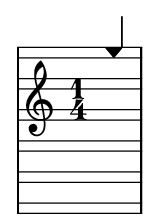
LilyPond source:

\version "2.14.0"

\header {
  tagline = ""
}

\paper {
  #(set-paper-size "a10")
}

%Customizing note head stencils based on pitch
%Defining stencils

upTriangle =
#(ly:make-stencil 
	(list 'embedded-ps
    "gsave
      currentpoint translate
      newpath
      -.1875 -.5 moveto
      .65625 .5 lineto
      1.5 -.5 lineto
      closepath
      fill
      grestore" )
    (cons -.1875 1.5)
    (cons -.5 .5)
)

downTriangle =
#(ly:make-stencil 
	(list 'embedded-ps
    "gsave
      currentpoint translate

      newpath
      .08 .34 moveto
      .65625 -.4 lineto
      1.2325 .34 lineto
      closepath
      0.12 setlinewidth
      stroke      

      newpath
      -.0775 .43 moveto
      .65625 -.43 lineto
      1.39 .43 lineto
      closepath
      0.1 setlinewidth
      stroke      
	  
	  newpath
      -.1675 .48 moveto
      .65625 -.48 lineto
      1.48 .48 lineto
      closepath
      0.04 setlinewidth
      stroke

      grestore" )
    (cons -.1875 1.5)
    (cons -.5 .5)
)

upTriLgr = 
#(ly:make-stencil 
	(list 'embedded-ps
    "gsave
      currentpoint translate
      newpath
      -.1875 -.5 moveto
      .65625 .5 lineto
      1.5 -.5 lineto
      closepath
      fill
	  newpath
	  -.5 0 moveto
	  1.8 0 lineto
      closepath
      .19 setlinewidth
      stroke  
      grestore" )
    (cons -.1875 1.5)
    (cons -.5 .5)
)

downTriLgr =
#(ly:make-stencil 
	(list 'embedded-ps
    "gsave
      currentpoint translate
      newpath
      .08 .34 moveto
      .65625 -.4 lineto
      1.2325 .34 lineto
      closepath
      0.12 setlinewidth
      stroke      
      newpath
      -.0775 .43 moveto
      .65625 -.43 lineto
      1.39 .43 lineto
      closepath
      0.1 setlinewidth
      stroke      
	  newpath
      -.1675 .48 moveto
      .65625 -.48 lineto
      1.48 .48 lineto
      closepath
      0.04 setlinewidth
      stroke
	  newpath
	  -.5 0 moveto
	  1.8 0 lineto
      closepath
      .19 setlinewidth
      stroke  
      grestore" )
    (cons -.1875 1.5)
    (cons -.5 .5)
)

%Based on the pitch's semitone, which note head
#(define (semitone-to-stencil semitone)
         (let ((s (modulo semitone 12)))
         	(case s
		((11) upTriLgr)
		((0) downTriLgr)
		(else (if (= (remainder semitone 2) 0) downTriangle upTriangle))
	))
)

%Get the pitch from the grob, convert to semitone, and send it on
#(define (stencil-notehead grob)
   (semitone-to-stencil 
	 (ly:pitch-semitones (ly:event-property (event-cause grob) 'pitch))))


%Begin stem attachment adjustment code
%Assign stem attachment values to variables

upTriUpStem 	= #'(1 . -1)
upTridownStem 	= #'(1 . .9)
downTriUpStem	= #'(1 . .9)
downTriDownStem	= #'(1 . -1)

%Based on the pitch, is the stem up or down, 
%Then based on pitch is the note head an up or down triangle

#(define (pitch-to-stem pitch stemdir)
	(if (= (modulo (ly:pitch-semitones pitch) 2) 1) 
		(if (= UP stemdir) upTriUpStem upTridownStem)		
		(if (= DOWN stemdir) downTriDownStem downTriUpStem)
	)
)

%Get the stem from notehead grob
#(define (notehead-get-notecolumn nhgrob)
   (ly:grob-parent nhgrob X))

#(define (notehead-get-stem nhgrob)
   (let ((notecolumn (notehead-get-notecolumn nhgrob)))
     (ly:grob-object notecolumn 'stem)))

%Get the pitch and stem direction from the grob and send it on
#(define (stem-adjuster nhgrob)
	(pitch-to-stem
	    (ly:event-property (event-cause nhgrob) 'pitch) 
		(ly:grob-property (notehead-get-stem nhgrob) 'direction) ))

%Begin double-stem for half note code
#(define (doubleStemmer grob)
   (if (= 1 (ly:grob-property grob 'duration-log))

		(ly:stencil-combine-at-edge
              (ly:stem::print grob)
              X
              (- (ly:grob-property grob 'direction))
              (ly:stem::print grob)
              -.42 0) ;; note: use .15 for other side

		(ly:stem::print grob)
	)
)

%End customization scripts


upTriangleEmpty =
#(ly:make-stencil 
	(list 'embedded-ps
    "gsave
      currentpoint translate
      newpath
      -.1875 -.5 moveto
      .65625 .5 lineto
      1.5 -.5 lineto
      closepath
      0.19 setlinewidth
      stroke
      grestore" )
    (cons -.1875 1.5)
    (cons -.5 .5)
)

upTriangleFull =
#(ly:make-stencil 
	(list 'embedded-ps
    "gsave
      currentpoint translate
      newpath
      -.1875 -.5 moveto
      .65625 .5 lineto
      1.5 -.5 lineto
      closepath
      fill
      grestore" )
    (cons -.1875 1.5)
    (cons -.5 .5)
)

downTriangleEmpty =
#(ly:make-stencil 
	(list 'embedded-ps
    "gsave
      currentpoint translate

      newpath
      .08 .34 moveto
      .65625 -.4 lineto
      1.2325 .34 lineto
      closepath
      0.12 setlinewidth
      stroke      

      newpath
      -.0775 .43 moveto
      .65625 -.43 lineto
      1.39 .43 lineto
      closepath
      0.1 setlinewidth
      stroke      
	  
	  newpath
      -.1675 .48 moveto
      .65625 -.48 lineto
      1.48 .48 lineto
      closepath
      0.04 setlinewidth
      stroke

      grestore" )
    (cons -.1875 1.5)
    (cons -.5 .5)
)

downTriangleFull =
#(ly:make-stencil 
	(list 'embedded-ps
    "gsave
      currentpoint translate

      newpath
      .08 .34 moveto
      .65625 -.4 lineto
      1.2325 .34 lineto
      closepath
      0.12 setlinewidth
      stroke      

      newpath
      -.0775 .43 moveto
      .65625 -.43 lineto
      1.39 .43 lineto
      closepath
      0.1 setlinewidth
      stroke      
	  
	  newpath
      -.1675 .48 moveto
      .65625 -.48 lineto
      1.48 .48 lineto
      closepath
      fill

      grestore" )
    (cons -.1875 1.5)
    (cons -.5 .5)
)

upTriLgr = 
#(ly:make-stencil 
	(list 'embedded-ps
    "gsave
      currentpoint translate
      newpath
      -.1875 -.5 moveto
      .65625 .5 lineto
      1.5 -.5 lineto
      closepath
      0.19 setlinewidth
      stroke
	  newpath
	  -.5 0 moveto
	  1.8 0 lineto
      closepath
      .19 setlinewidth
      stroke  
      grestore" )
    (cons -.1875 1.5)
    (cons -.5 .5)
)

downTriLgr =
#(ly:make-stencil 
	(list 'embedded-ps
    "gsave
      currentpoint translate
      newpath
      .08 .34 moveto
      .65625 -.4 lineto
      1.2325 .34 lineto
      closepath
      0.12 setlinewidth
      stroke      
      newpath
      -.0775 .43 moveto
      .65625 -.43 lineto
      1.39 .43 lineto
      closepath
      0.1 setlinewidth
      stroke      
	  newpath
      -.1675 .48 moveto
      .65625 -.48 lineto
      1.48 .48 lineto
      closepath
      0.04 setlinewidth
      stroke
	  newpath
	  -.5 0 moveto
	  1.8 0 lineto
      closepath
      .19 setlinewidth
      stroke  
      grestore" )
    (cons -.1875 1.5)
    (cons -.5 .5)
)

%Based on the pitch's semitone, which note head
#(define (semitone-to-stencil semitone)
         (let ((s (modulo semitone 12)))
         	(case s
		((11) upTriLgr)
		((0) downTriLgr)
                ((2 4) downTriangleEmpty)
                ((5 7 9) upTriangleEmpty)
                ((1 3) upTriangleFull)
                ((6 8 10) downTriangleFull)
	))
)

%Get the pitch from the grob, convert to semitone, and send it on
#(define (stencil-notehead grob)
   (semitone-to-stencil 
	 (ly:pitch-semitones (ly:event-property (event-cause grob) 'pitch))))


%Begin stem attachment adjustment code
%Assign stem attachment values to variables

upTriUpStem 	= #'(1 . -1)
upTridownStem 	= #'(1 . .9)
downTriUpStem	= #'(1 . .9)
downTriDownStem	= #'(1 . -1)

%Based on the pitch, is the stem up or down, 
%Then based on pitch is the note head an up or down triangle

#(define (pitch-to-stem pitch stemdir)
	(if (= (modulo (ly:pitch-semitones pitch) 2) 1) 
		(if (= UP stemdir) upTriUpStem upTridownStem)		
		(if (= DOWN stemdir) downTriDownStem downTriUpStem)
	)
)

%Get the stem from notehead grob
#(define (notehead-get-notecolumn nhgrob)
   (ly:grob-parent nhgrob X))

#(define (notehead-get-stem nhgrob)
   (let ((notecolumn (notehead-get-notecolumn nhgrob)))
     (ly:grob-object notecolumn 'stem)))

%Get the pitch and stem direction from the grob and send it on
#(define (stem-adjuster nhgrob)
	(pitch-to-stem
	    (ly:event-property (event-cause nhgrob) 'pitch) 
		(ly:grob-property (notehead-get-stem nhgrob) 'direction) ))

%Begin double-stem for half note code
#(define (doubleStemmer grob)
   (if (= 1 (ly:grob-property grob 'duration-log))

		(ly:stencil-combine-at-edge
              (ly:stem::print grob)
              X
              (- (ly:grob-property grob 'direction))
              (ly:stem::print grob)
              -.42 0) ;; note: use .15 for other side

		(ly:stem::print grob)
	)
)

%End customization scripts

down = {
      \override Stem #'direction = #DOWN     
}

up = {
      \override Stem #'direction = #UP
}

nl = {
      \once \override Score.RehearsalMark #'transparent = ##t
      \mark "C"
}

tn = {
  \override Staff.StaffSymbol #'line-positions = #'(10 8 4 2 -2 -4 -8 -10 -14 -16 -20 -22)
  \override NoteHead #'stem-attachment = #stem-adjuster
  \override NoteHead #'stencil = #stencil-notehead
  \override Stem #'stencil = #doubleStemmer
}

notes = \relative c {
      \time 1/4
      \autoBeamOff

      \up
      fis'''4
}

\new Staff \with {
  \remove "Accidental_engraver"
  \remove "Key_engraver" 
  staffLineLayoutFunction = #(lambda (p) (floor (/ (+ (ly:pitch-semitones p) 1) 2)))
  middleCPosition = #-6
  clefGlyph = #"clefs.G"
  clefPosition = #(+ -6 4)
}
{
  \tn
  \notes 
}


